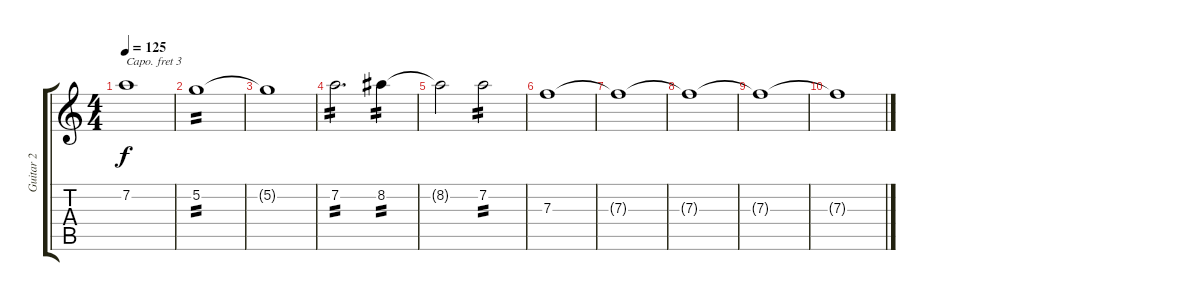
\track ("Guitar 2" "Guitar 2") {instrument acousticguitarsteel}
\staff {score tabs}
\capo 3
\tuning (E4 B3 G3 D3 A2 E2) {hide}
\ts (4 4)
\tempo 125
\clef g2
\ks c
7.2{t}.1{dy f} |
5.2.1{tp 2} |
5.2{t}.1 |
7.2.2{d tp 2} 8.2.4{tp 2} |
8.2{t}.2 7.2.2{tp 2} |
7.3.1 |
7.3{t}.1 |
7.3{t}.1 |
7.3{t}.1 |
7.3{t}.1
